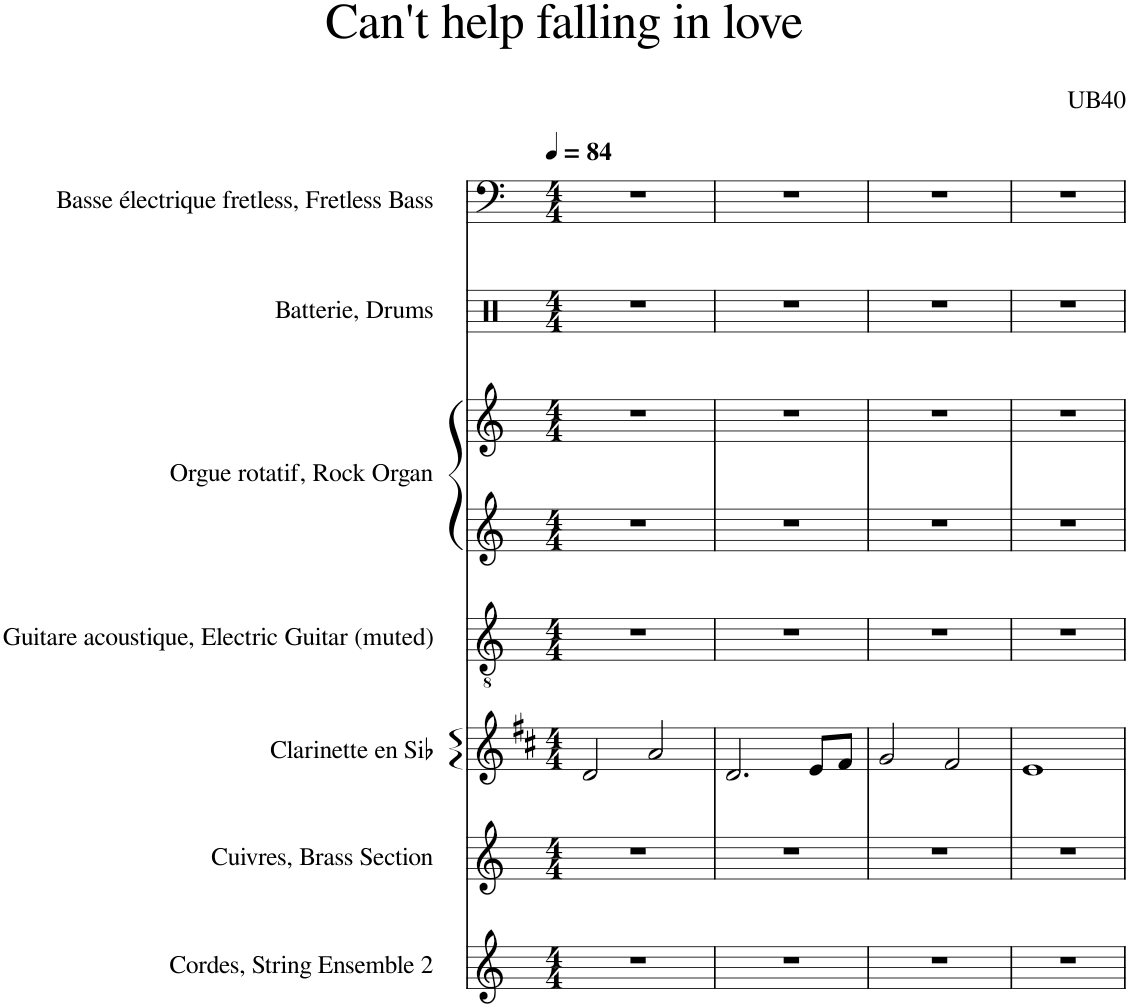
**kern	**kern	**kern	**kern	**kern	**kern	**kern	**kern
*part7	*part6	*part5	*part4	*part3	*part3	*part2	*part1
*staff8	*staff7	*staff6	*staff5	*staff4	*staff3	*staff2	*staff1
*I"Cordes, String Ensemble 2	*I"Cuivres, Brass Section	*I"Clarinette en Sib	*I"Guitare acoustique, Electric Guitar (muted)	*I"Orgue rotatif, Rock Organ	*	*I"Batterie, Drums	*I"Basse électrique fretless, Fretless Bass
*I'St.	*I'Cui.	*I'Clar. Sib	*I'Guit.	*I'Org. Rot.	*	*I'Bat.	*I'B. él. Frtl.
*clefG2	*clefG2	*clefG2	*clefGv2	*clefG2	*clefG2	*clefX	*clefF4
*	*	*Trd1c2	*	*	*	*	*Trd7c12
*k[]	*k[]	*k[f#c#]	*k[]	*k[]	*k[]	*k[]	*k[]
*M4/4	*M4/4	*M4/4	*M4/4	*M4/4	*M4/4	*M4/4	*M4/4
*MM84	*MM84	*MM84	*MM84	*MM84	*MM84	*MM84	*MM84
=1	=1	=1	=1	=1	=1	=1	=1
1r	1r	2d/	1r	1r	1r	1r	1r
.	.	2a/	.	.	.	.	.
=2	=2	=2	=2	=2	=2	=2	=2
1r	1r	2.d/	1r	1r	1r	1r	1r
.	.	8e/L	.	.	.	.	.
.	.	8f#/J	.	.	.	.	.
=3	=3	=3	=3	=3	=3	=3	=3
1r	1r	2g/	1r	1r	1r	1r	1r
.	.	2f#/	.	.	.	.	.
=4	=4	=4	=4	=4	=4	=4	=4
1r	1r	1e	1r	1r	1r	1r	1r
=	=	=	=	=	=	=	=
*-	*-	*-	*-	*-	*-	*-	*-
